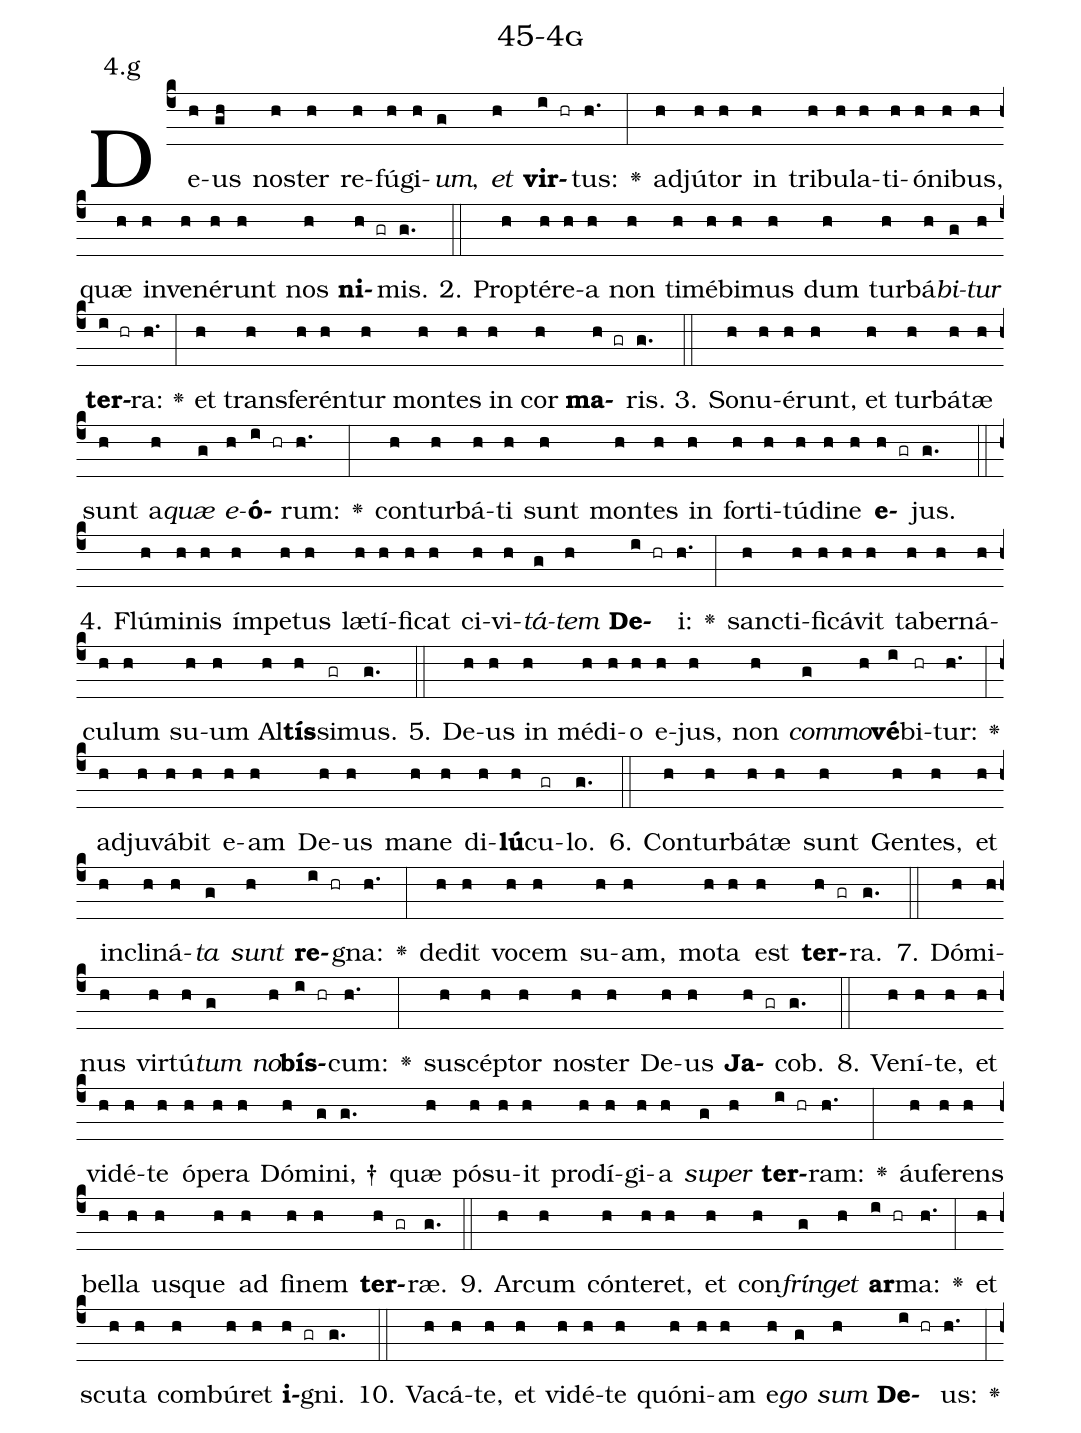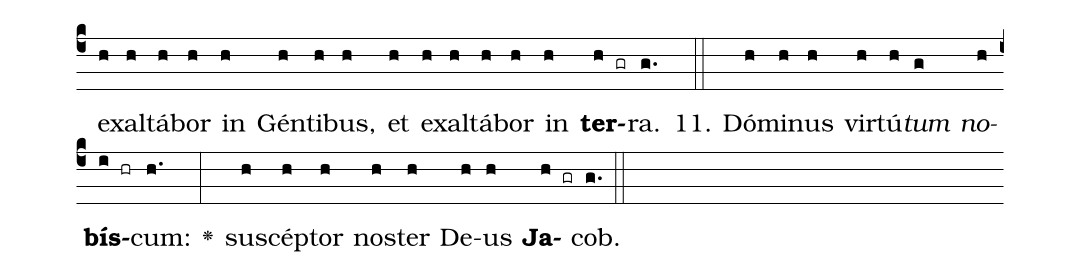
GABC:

name: 45-4g;
annotation: 4.g;
%%
(c4)De(h)us(gh) nos(h)ter(h) re(h)fú(h)gi(h)<i>um</i>,(g) <i>et</i>(h) <b>vir</b>(i hr)tus:(h.) <v>\greheightstar</v>(:) ad(h)jú(h)tor(h) in(h) tri(h)bu(h)la(h)ti(h)ó(h)ni(h)bus,(h) quæ(h) in(h)ve(h)né(h)runt(h) nos(h) <b>ni</b>(h gr)mis.(g.) (::)
2. Prop(h)tér(h)e(h)a(h) non(h) ti(h)mé(h)bi(h)mus(h) dum(h) tur(h)bá(h)<i>bi</i>(g)<i>tur</i>(h) <b>ter</b>(i hr)ra:(h.) <v>\greheightstar</v>(:) et(h) trans(h)fe(h)rén(h)tur(h) mon(h)tes(h) in(h) cor(h) <b>ma</b>(h gr)ris.(g.) (::)
3. So(h)nu(h)é(h)runt,(h) et(h) tur(h)bá(h)tæ(h) sunt(h) a(h)<i>quæ</i>(g) <i>e</i>(h)<b>ó</b>(i hr)rum:(h.) <v>\greheightstar</v>(:) con(h)tur(h)bá(h)ti(h) sunt(h) mon(h)tes(h) in(h) for(h)ti(h)tú(h)di(h)ne(h) <b>e</b>(h gr)jus.(g.) (::)
4. Flú(h)mi(h)nis(h) ím(h)pe(h)tus(h) læ(h)tí(h)fi(h)cat(h) ci(h)vi(h)<i>tá</i>(g)<i>tem</i>(h) <b>De</b>(i hr)i:(h.) <v>\greheightstar</v>(:) sanc(h)ti(h)fi(h)cá(h)vit(h) ta(h)ber(h)ná(h)cu(h)lum(h) su(h)um(h) Al(h)<b>tís</b>(h)si(gr)mus.(g.) (::)
5. De(h)us(h) in(h) mé(h)di(h)o(h) e(h)jus,(h) non(h) <i>com</i>(g)<i>mo</i>(h)<b>vé</b>(i)bi(hr)tur:(h.) <v>\greheightstar</v>(:) ad(h)ju(h)vá(h)bit(h) e(h)am(h) De(h)us(h) ma(h)ne(h) di(h)<b>lú</b>(h)cu(gr)lo.(g.) (::)
6. Con(h)tur(h)bá(h)tæ(h) sunt(h) Gen(h)tes,(h) et(h) in(h)cli(h)ná(h)<i>ta</i>(g) <i>sunt</i>(h) <b>re</b>(i hr)gna:(h.) <v>\greheightstar</v>(:) de(h)dit(h) vo(h)cem(h) su(h)am,(h) mo(h)ta(h) est(h) <b>ter</b>(h gr)ra.(g.) (::)
7. Dó(h)mi(h)nus(h) vir(h)tú(h)<i>tum</i>(g) <i>no</i>(h)<b>bís</b>(i hr)cum:(h.) <v>\greheightstar</v>(:) su(h)scép(h)tor(h) nos(h)ter(h) De(h)us(h) <b>Ja</b>(h gr)cob.(g.) (::)
8. Ve(h)ní(h)te,(h) et(h) vi(h)dé(h)te(h) ó(h)pe(h)ra(h) Dó(h)mi(g)ni, †(g.) quæ(h) pó(h)su(h)it(h) prod(h)í(h)gi(h)a(h) <i>su</i>(g)<i>per</i>(h) <b>ter</b>(i hr)ram:(h.) <v>\greheightstar</v>(:) áu(h)fe(h)rens(h) bel(h)la(h) us(h)que(h) ad(h) fi(h)nem(h) <b>ter</b>(h gr)ræ.(g.) (::)
9. Ar(h)cum(h) cón(h)te(h)ret,(h) et(h) con(h)<i>frín</i>(g)<i>get</i>(h) <b>ar</b>(i hr)ma:(h.) <v>\greheightstar</v>(:) et(h) scu(h)ta(h) com(h)bú(h)ret(h) <b>i</b>(h gr)gni.(g.) (::)
10. Va(h)cá(h)te,(h) et(h) vi(h)dé(h)te(h) quón(h)i(h)am(h) e(h)<i>go</i>(g) <i>sum</i>(h) <b>De</b>(i hr)us:(h.) <v>\greheightstar</v>(:) ex(h)al(h)tá(h)bor(h) in(h) Gén(h)ti(h)bus,(h) et(h) ex(h)al(h)tá(h)bor(h) in(h) <b>ter</b>(h gr)ra.(g.) (::)
11. Dó(h)mi(h)nus(h) vir(h)tú(h)<i>tum</i>(g) <i>no</i>(h)<b>bís</b>(i hr)cum:(h.) <v>\greheightstar</v>(:) su(h)scép(h)tor(h) nos(h)ter(h) De(h)us(h) <b>Ja</b>(h gr)cob.(g.) (::)
